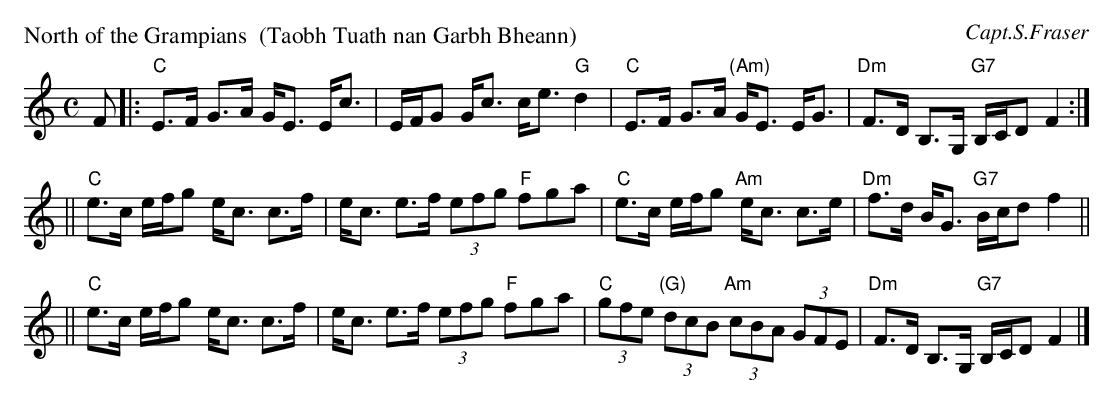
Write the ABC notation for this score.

X:1
P: North of the Grampians  (Taobh Tuath nan Garbh Bheann)
C: Capt.S.Fraser
M: C
L: 1/8
K: C
F \
|: "C"E>F G>A G<E E<c | E/F/G G<c c<e "G"d2 \
|  "C"E>F G>A "(Am)"G<E E<G | "Dm"F>D B,>G, "G7"B,/C/D F2 :|
|| "C"e>c e/f/g e<c c>f | e<c e>f (3efg "F"fga \
|  "C"e>c e/f/g "Am"e<c c>e | "Dm"f>d B<G "G7"B/c/d f2 ||
|| "C"e>c e/f/g e<c c>f | e<c e>f (3efg "F"fga \
| "C"(3gfe "(G)"(3dcB "Am"(3cBA (3GFE | "Dm"F>D B,>G, "G7"B,/C/D F2 |]
